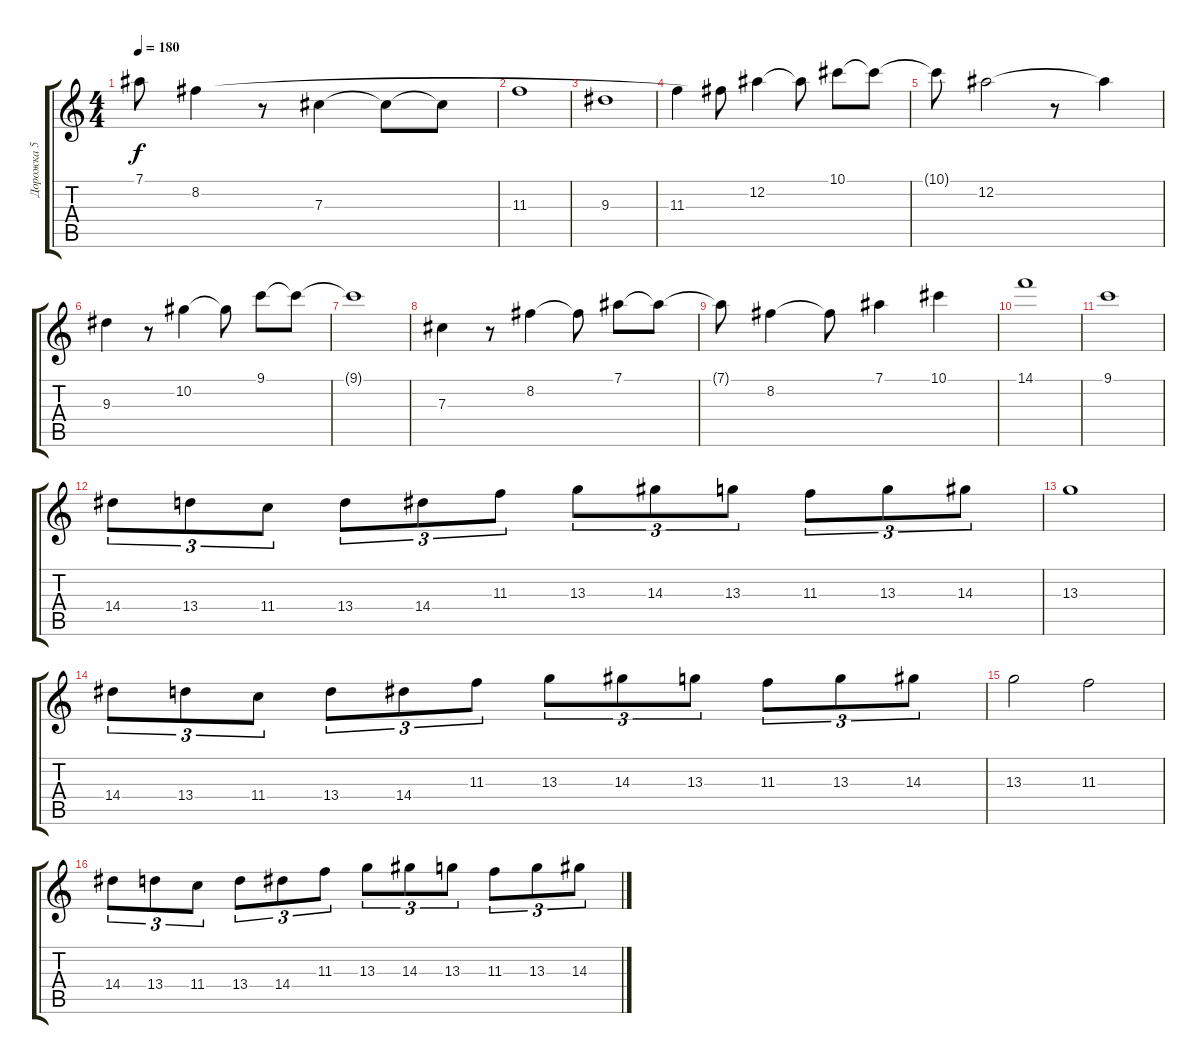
\track ("Дорожка 5" "Дорожка 5") {instrument distortionguitar}
\staff {score tabs}
\tuning (Eb4 Bb3 Gb3 Db3 Ab2 Eb2) {hide}
\ts (4 4)
\tempo 180
\clef g2
\ks c
7.1{t}.8{dy f} 8.2.4 r.8 7.3.4 7.3{t}.8 7.3{t}.8 |
11.3.1 |
9.3.1 |
11.3.4 8.2{t}.8 12.2.4 12.2{t}.8 10.1.8 10.1{t}.8 |
10.1{t}.8 12.2.2 r.8 12.2{t}.4 |
9.3.4 r.8 10.2.4 10.2{t}.8 9.1.8 9.1{t}.8 |
9.1{t}.1 |
7.3.4 r.8 8.2.4 8.2{t}.8 7.1.8 7.1{t}.8 |
7.1{t}.8 8.2.4 8.2{t}.8 7.1.4 10.1.4 |
14.1.1 |
9.1.1 |
14.4.8{tu (3 2)} 13.4.8{tu (3 2)} 11.4.8{tu (3 2)} 13.4.8{tu (3 2)} 14.4.8{tu (3 2)} 11.3.8{tu (3 2)} 13.3.8{tu (3 2)} 14.3.8{tu (3 2)} 13.3.8{tu (3 2)} 11.3.8{tu (3 2)} 13.3.8{tu (3 2)} 14.3.8{tu (3 2)} |
13.3.1 |
14.4.8{tu (3 2)} 13.4.8{tu (3 2)} 11.4.8{tu (3 2)} 13.4.8{tu (3 2)} 14.4.8{tu (3 2)} 11.3.8{tu (3 2)} 13.3.8{tu (3 2)} 14.3.8{tu (3 2)} 13.3.8{tu (3 2)} 11.3.8{tu (3 2)} 13.3.8{tu (3 2)} 14.3.8{tu (3 2)} |
13.3.2 11.3.2 |
14.4.8{tu (3 2)} 13.4.8{tu (3 2)} 11.4.8{tu (3 2)} 13.4.8{tu (3 2)} 14.4.8{tu (3 2)} 11.3.8{tu (3 2)} 13.3.8{tu (3 2)} 14.3.8{tu (3 2)} 13.3.8{tu (3 2)} 11.3.8{tu (3 2)} 13.3.8{tu (3 2)} 14.3.8{tu (3 2)}
